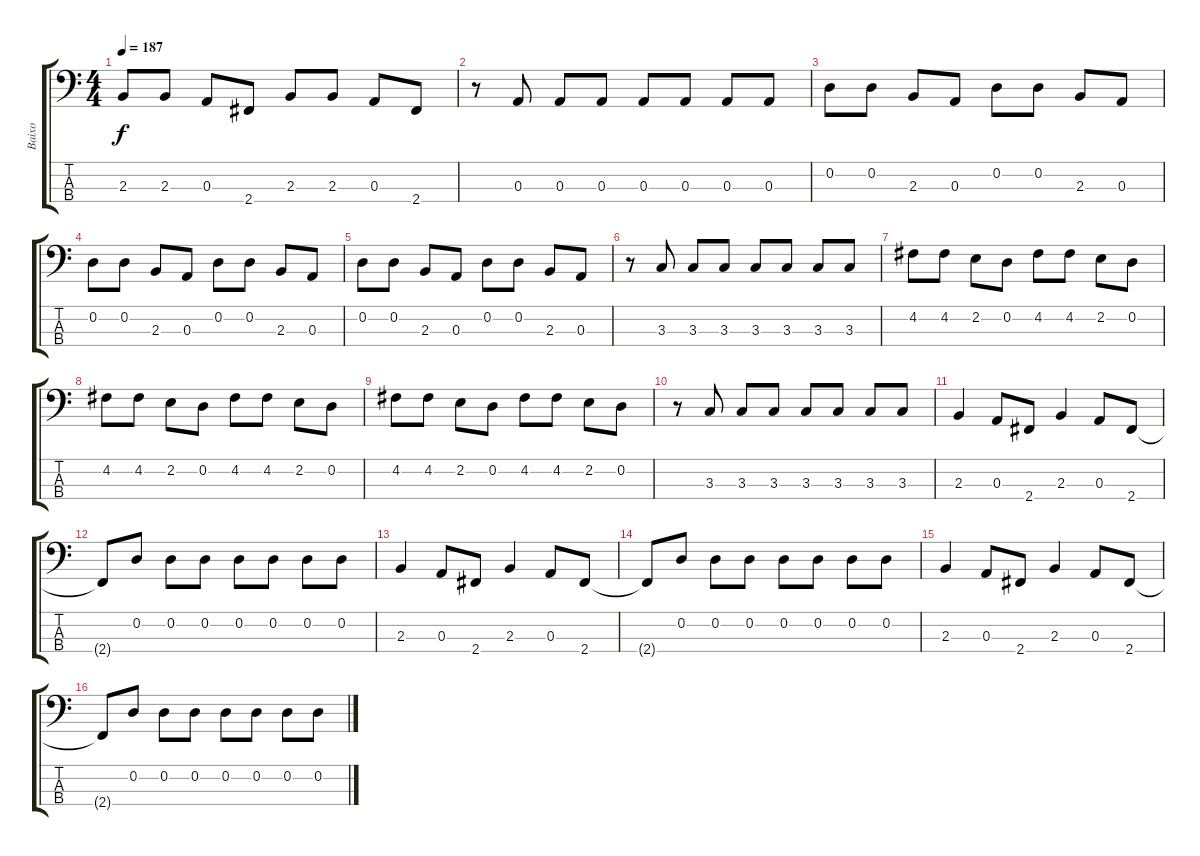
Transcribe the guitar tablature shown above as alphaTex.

\track ("Baixo" "Baixo") {instrument electricbassfinger}
\staff {score tabs}
\tuning (G2 D2 A1 E1) {hide}
\ts (4 4)
\tempo 187
\clef f4
\ks c
2.3.8{dy f} 2.3.8 0.3.8 2.4.8 2.3.8 2.3.8 0.3.8 2.4.8 |
r.8 0.3.8 0.3.8 0.3.8 0.3.8 0.3.8 0.3.8 0.3.8 |
0.2.8 0.2.8 2.3.8 0.3.8 0.2.8 0.2.8 2.3.8 0.3.8 |
0.2.8 0.2.8 2.3.8 0.3.8 0.2.8 0.2.8 2.3.8 0.3.8 |
0.2.8 0.2.8 2.3.8 0.3.8 0.2.8 0.2.8 2.3.8 0.3.8 |
r.8 3.3.8 3.3.8 3.3.8 3.3.8 3.3.8 3.3.8 3.3.8 |
4.2.8 4.2.8 2.2.8 0.2.8 4.2.8 4.2.8 2.2.8 0.2.8 |
4.2.8 4.2.8 2.2.8 0.2.8 4.2.8 4.2.8 2.2.8 0.2.8 |
4.2.8 4.2.8 2.2.8 0.2.8 4.2.8 4.2.8 2.2.8 0.2.8 |
r.8 3.3.8 3.3.8 3.3.8 3.3.8 3.3.8 3.3.8 3.3.8 |
2.3.4 0.3.8 2.4.8 2.3.4 0.3.8 2.4.8 |
2.4{t}.8 0.2.8 0.2.8 0.2.8 0.2.8 0.2.8 0.2.8 0.2.8 |
2.3.4 0.3.8 2.4.8 2.3.4 0.3.8 2.4.8 |
2.4{t}.8 0.2.8 0.2.8 0.2.8 0.2.8 0.2.8 0.2.8 0.2.8 |
2.3.4 0.3.8 2.4.8 2.3.4 0.3.8 2.4.8 |
2.4{t}.8 0.2.8 0.2.8 0.2.8 0.2.8 0.2.8 0.2.8 0.2.8
